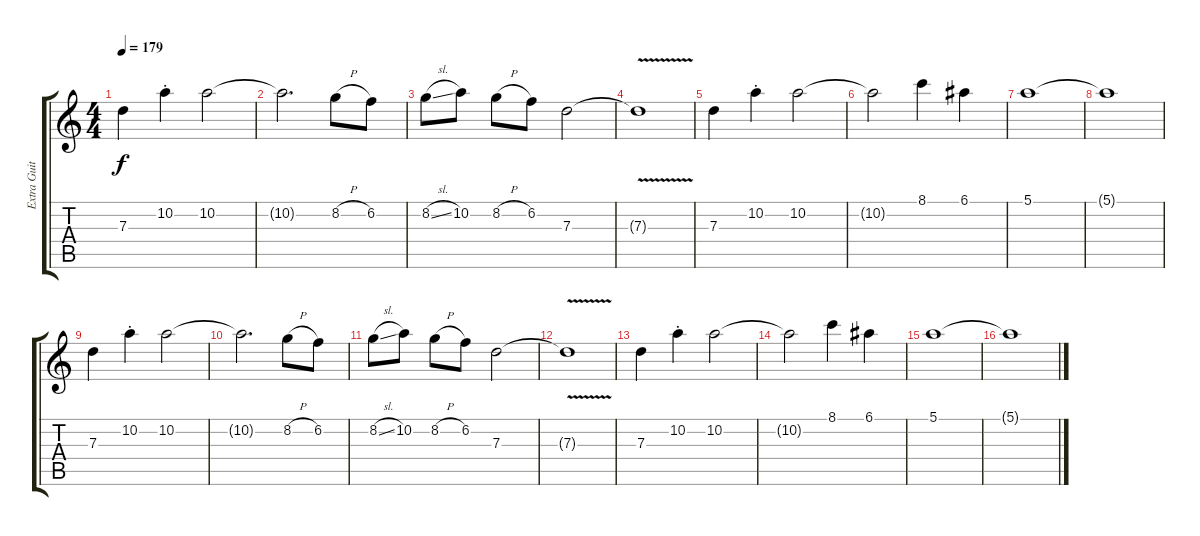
\track ("Extra Guitar WAHD!" "Extra Guit") {instrument distortionguitar}
\staff {score tabs}
\tuning (E4 B3 G3 D3 A2 D2) {hide}
\ts (4 4)
\tempo 179
\clef g2
\ks c
7.3.4{dy f volume 9} 10.2{st}.4 10.2.2 |
10.2{t}.2{d} 8.2{h}.8 6.2.8 |
8.2{sl}.8 10.2.8 8.2{h}.8 6.2.8 7.3.2 |
7.3{v t}.1 |
7.3.4 10.2{st}.4 10.2.2 |
10.2{t}.2 8.1.4 6.1.4 |
5.1.1 |
5.1{t}.1 |
7.3.4 10.2{st}.4 10.2.2 |
10.2{t}.2{d} 8.2{h}.8 6.2.8 |
8.2{sl}.8 10.2.8 8.2{h}.8 6.2.8 7.3.2 |
7.3{v t}.1 |
7.3.4 10.2{st}.4 10.2.2 |
10.2{t}.2 8.1.4 6.1.4 |
5.1.1 |
5.1{t}.1
